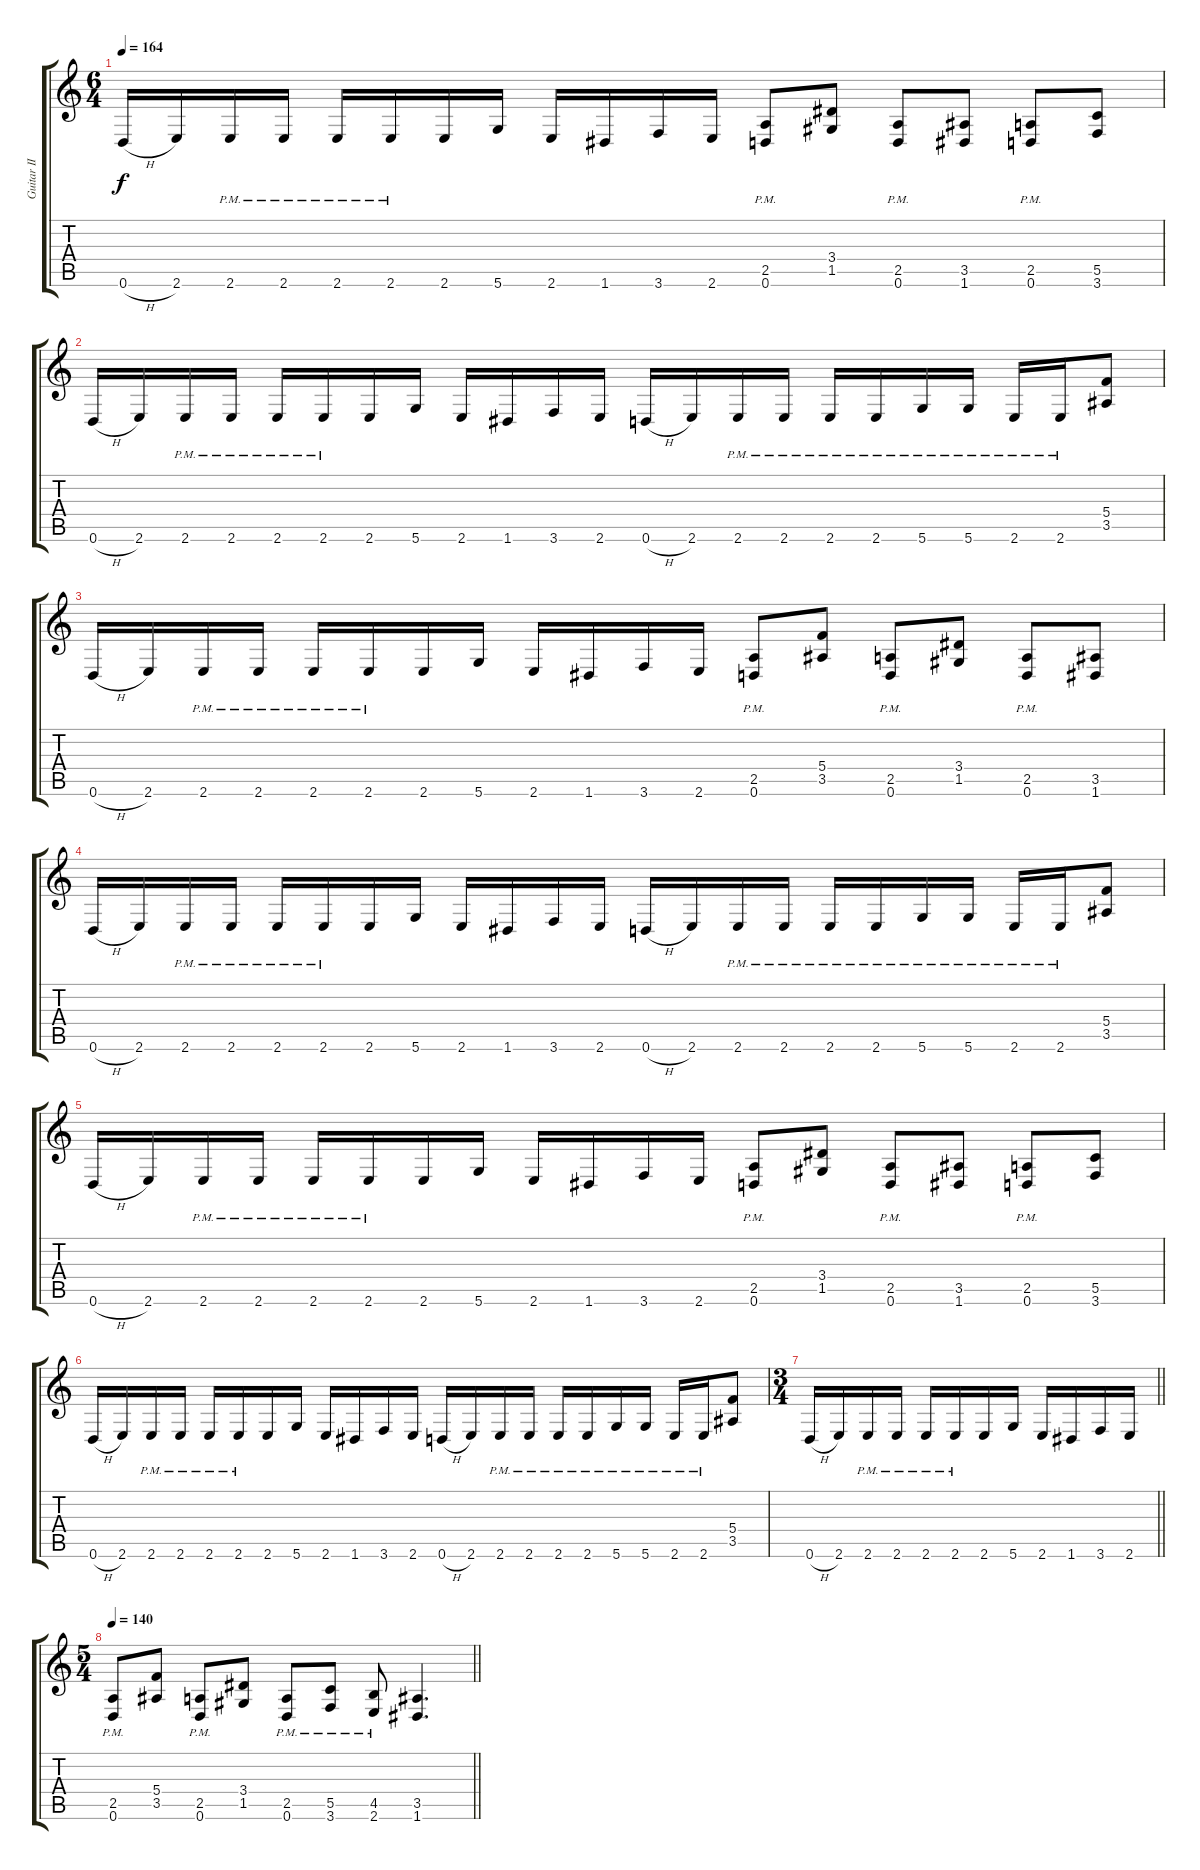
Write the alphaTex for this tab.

\track ("Guitar II" "Guitar II") {instrument distortionguitar}
\staff {score tabs}
\tuning (D4 A3 F3 C3 G2 D2) {hide}
\ts (6 4)
\tempo 164
\clef g2
\ks c
0.6{h}.16{dy f} 2.6.16 2.6{pm}.16 2.6{pm}.16 2.6{pm}.16 2.6{pm}.16 2.6.16 5.6.16 2.6.16 1.6.16 3.6.16 2.6.16 (2.5{pm} 0.6{pm}).8 (3.4 1.5).8 (2.5{pm} 0.6{pm}).8 (3.5 1.6).8 (2.5{pm} 0.6{pm}).8 (5.5 3.6).8 |
0.6{h}.16 2.6.16 2.6{pm}.16 2.6{pm}.16 2.6{pm}.16 2.6{pm}.16 2.6.16 5.6.16 2.6.16 1.6.16 3.6.16 2.6.16 0.6{h}.16 2.6.16 2.6{pm}.16 2.6{pm}.16 2.6{pm}.16 2.6{pm}.16 5.6{pm}.16 5.6{pm}.16 2.6{pm}.16 2.6{pm}.16 (5.4 3.5).8 |
0.6{h}.16 2.6.16 2.6{pm}.16 2.6{pm}.16 2.6{pm}.16 2.6{pm}.16 2.6.16 5.6.16 2.6.16 1.6.16 3.6.16 2.6.16 (2.5{pm} 0.6{pm}).8 (5.4 3.5).8 (2.5{pm} 0.6{pm}).8 (3.4 1.5).8 (2.5{pm} 0.6{pm}).8 (3.5 1.6).8 |
0.6{h}.16 2.6.16 2.6{pm}.16 2.6{pm}.16 2.6{pm}.16 2.6{pm}.16 2.6.16 5.6.16 2.6.16 1.6.16 3.6.16 2.6.16 0.6{h}.16 2.6.16 2.6{pm}.16 2.6{pm}.16 2.6{pm}.16 2.6{pm}.16 5.6{pm}.16 5.6{pm}.16 2.6{pm}.16 2.6{pm}.16 (5.4 3.5).8 |
0.6{h}.16 2.6.16 2.6{pm}.16 2.6{pm}.16 2.6{pm}.16 2.6{pm}.16 2.6.16 5.6.16 2.6.16 1.6.16 3.6.16 2.6.16 (2.5{pm} 0.6{pm}).8 (3.4 1.5).8 (2.5{pm} 0.6{pm}).8 (3.5 1.6).8 (2.5{pm} 0.6{pm}).8 (5.5 3.6).8 |
0.6{h}.16 2.6.16 2.6{pm}.16 2.6{pm}.16 2.6{pm}.16 2.6{pm}.16 2.6.16 5.6.16 2.6.16 1.6.16 3.6.16 2.6.16 0.6{h}.16 2.6.16 2.6{pm}.16 2.6{pm}.16 2.6{pm}.16 2.6{pm}.16 5.6{pm}.16 5.6{pm}.16 2.6{pm}.16 2.6{pm}.16 (5.4 3.5).8 |
\ts (3 4)
\barLineRight lightlight
0.6{h}.16 2.6.16 2.6{pm}.16 2.6{pm}.16 2.6{pm}.16 2.6{pm}.16 2.6.16 5.6.16 2.6.16 1.6.16 3.6.16 2.6.16 |
\ts (5 4)
\section ("" "")
\tempo 140
\barLineRight lightlight
(2.5{pm} 0.6{pm}).8 (5.4 3.5).8 (2.5{pm} 0.6{pm}).8 (3.4 1.5).8 (2.5{pm} 0.6{pm}).8 (5.5{pm} 3.6{pm}).8 (4.5{pm} 2.6{pm}).8 (3.5 1.6).4{d}
